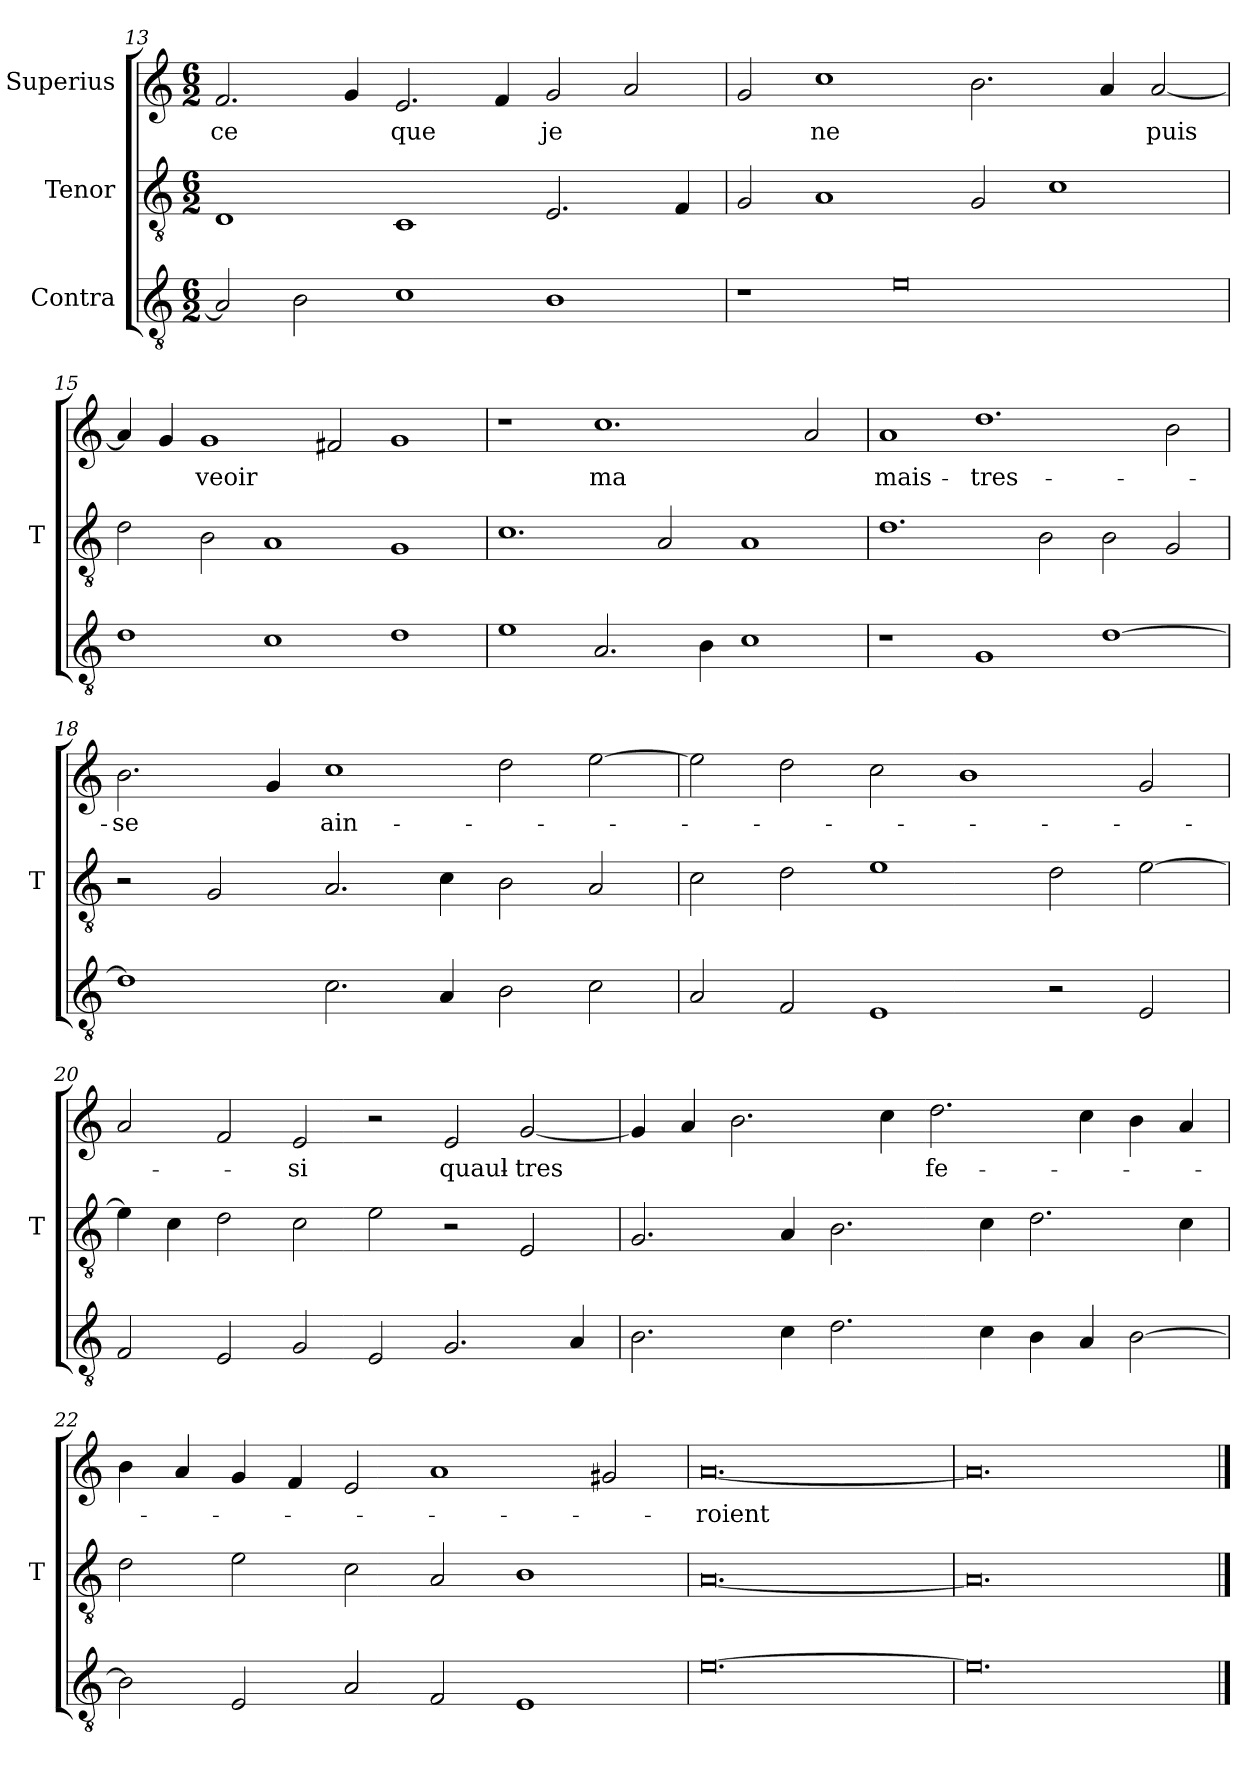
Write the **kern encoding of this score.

**kern	**kern	**kern	**text
*part3	*part2	*part1	*part1
*staff3	*staff2	*staff1	*staff1
*I"Contra	*I"Tenor	*I"Superius	*
*	*I'T	*	*
*clefGv2	*clefGv2	*clefG2	*
*M6/2	*M6/2	*M6/2	*
=13	=13	=13	=13
2A]	1D	2.f	-ce
2B	.	.	.
.	.	4g	.
1c	1C	2.e	-que
.	.	4f	.
1B	2.E	2g	-je
.	.	2a	.
.	4F	.	.
=14	=14	=14	=14
1r	2G	2g	.
.	1A	1cc	-ne
0e	.	.	.
.	2G	2.b	.
.	1c	.	.
.	.	4a	.
.	.	[2a	-puis
=15	=15	=15	=15
1d	2d	4a]	.
.	.	4g	.
.	2B	1g	-veoir
1c	1A	.	.
.	.	2f#X	.
1d	1G	1g	.
=16	=16	=16	=16
1e	1.c	1r	.
2.A	.	1.cc	-ma
.	2A	.	.
4B	.	.	.
1c	1A	.	.
.	.	2a	.
=17	=17	=17	=17
1r	1.d	1a	mais-
1G	.	1.dd	-tres-
.	2B	.	.
[1d	2B	.	.
.	2G	2b	.
=18	=18	=18	=18
1d]	2r	2.b	-se
.	2G	.	.
.	.	4g	.
2.c	2.A	1cc	ain-
4A	4c	.	.
2B	2B	2dd	.
2c	2A	[2ee	.
=19	=19	=19	=19
2A	2c	2ee]	.
2F	2d	2dd	.
1E	1e	2cc	.
.	.	1b	.
2r	2d	.	.
2E	[2e	2g	.
=20	=20	=20	=20
2F	4e]	2a	.
.	4c	.	.
2E	2d	2f	.
2G	2c	2e	-si
2E	2e	2r	.
2.G	2r	2e	quaul-
.	2E	[2g	-tres
4A	.	.	.
=21	=21	=21	=21
2.B	2.G	4g]	.
.	.	4a	.
.	.	2.b	.
4c	4A	.	.
2.d	2.B	.	.
.	.	4cc	.
.	.	2.dd	fe-
4c	4c	.	.
4B	2.d	.	.
4A	.	4cc	.
[2B	.	4b	.
.	4c	4a	.
=22	=22	=22	=22
2B]	2d	4b	.
.	.	4a	.
2E	2e	4g	.
.	.	4f	.
2A	2c	2e	.
2F	2A	1a	.
1E	1B	.	.
.	.	2g#X	.
=23	=23	=23	=23
[0.e	[0.A	[0.a	-roient
=24	=24	=24	=24
0.e]	0.A]	0.a]	.
==	==	==	==
*-	*-	*-	*-
